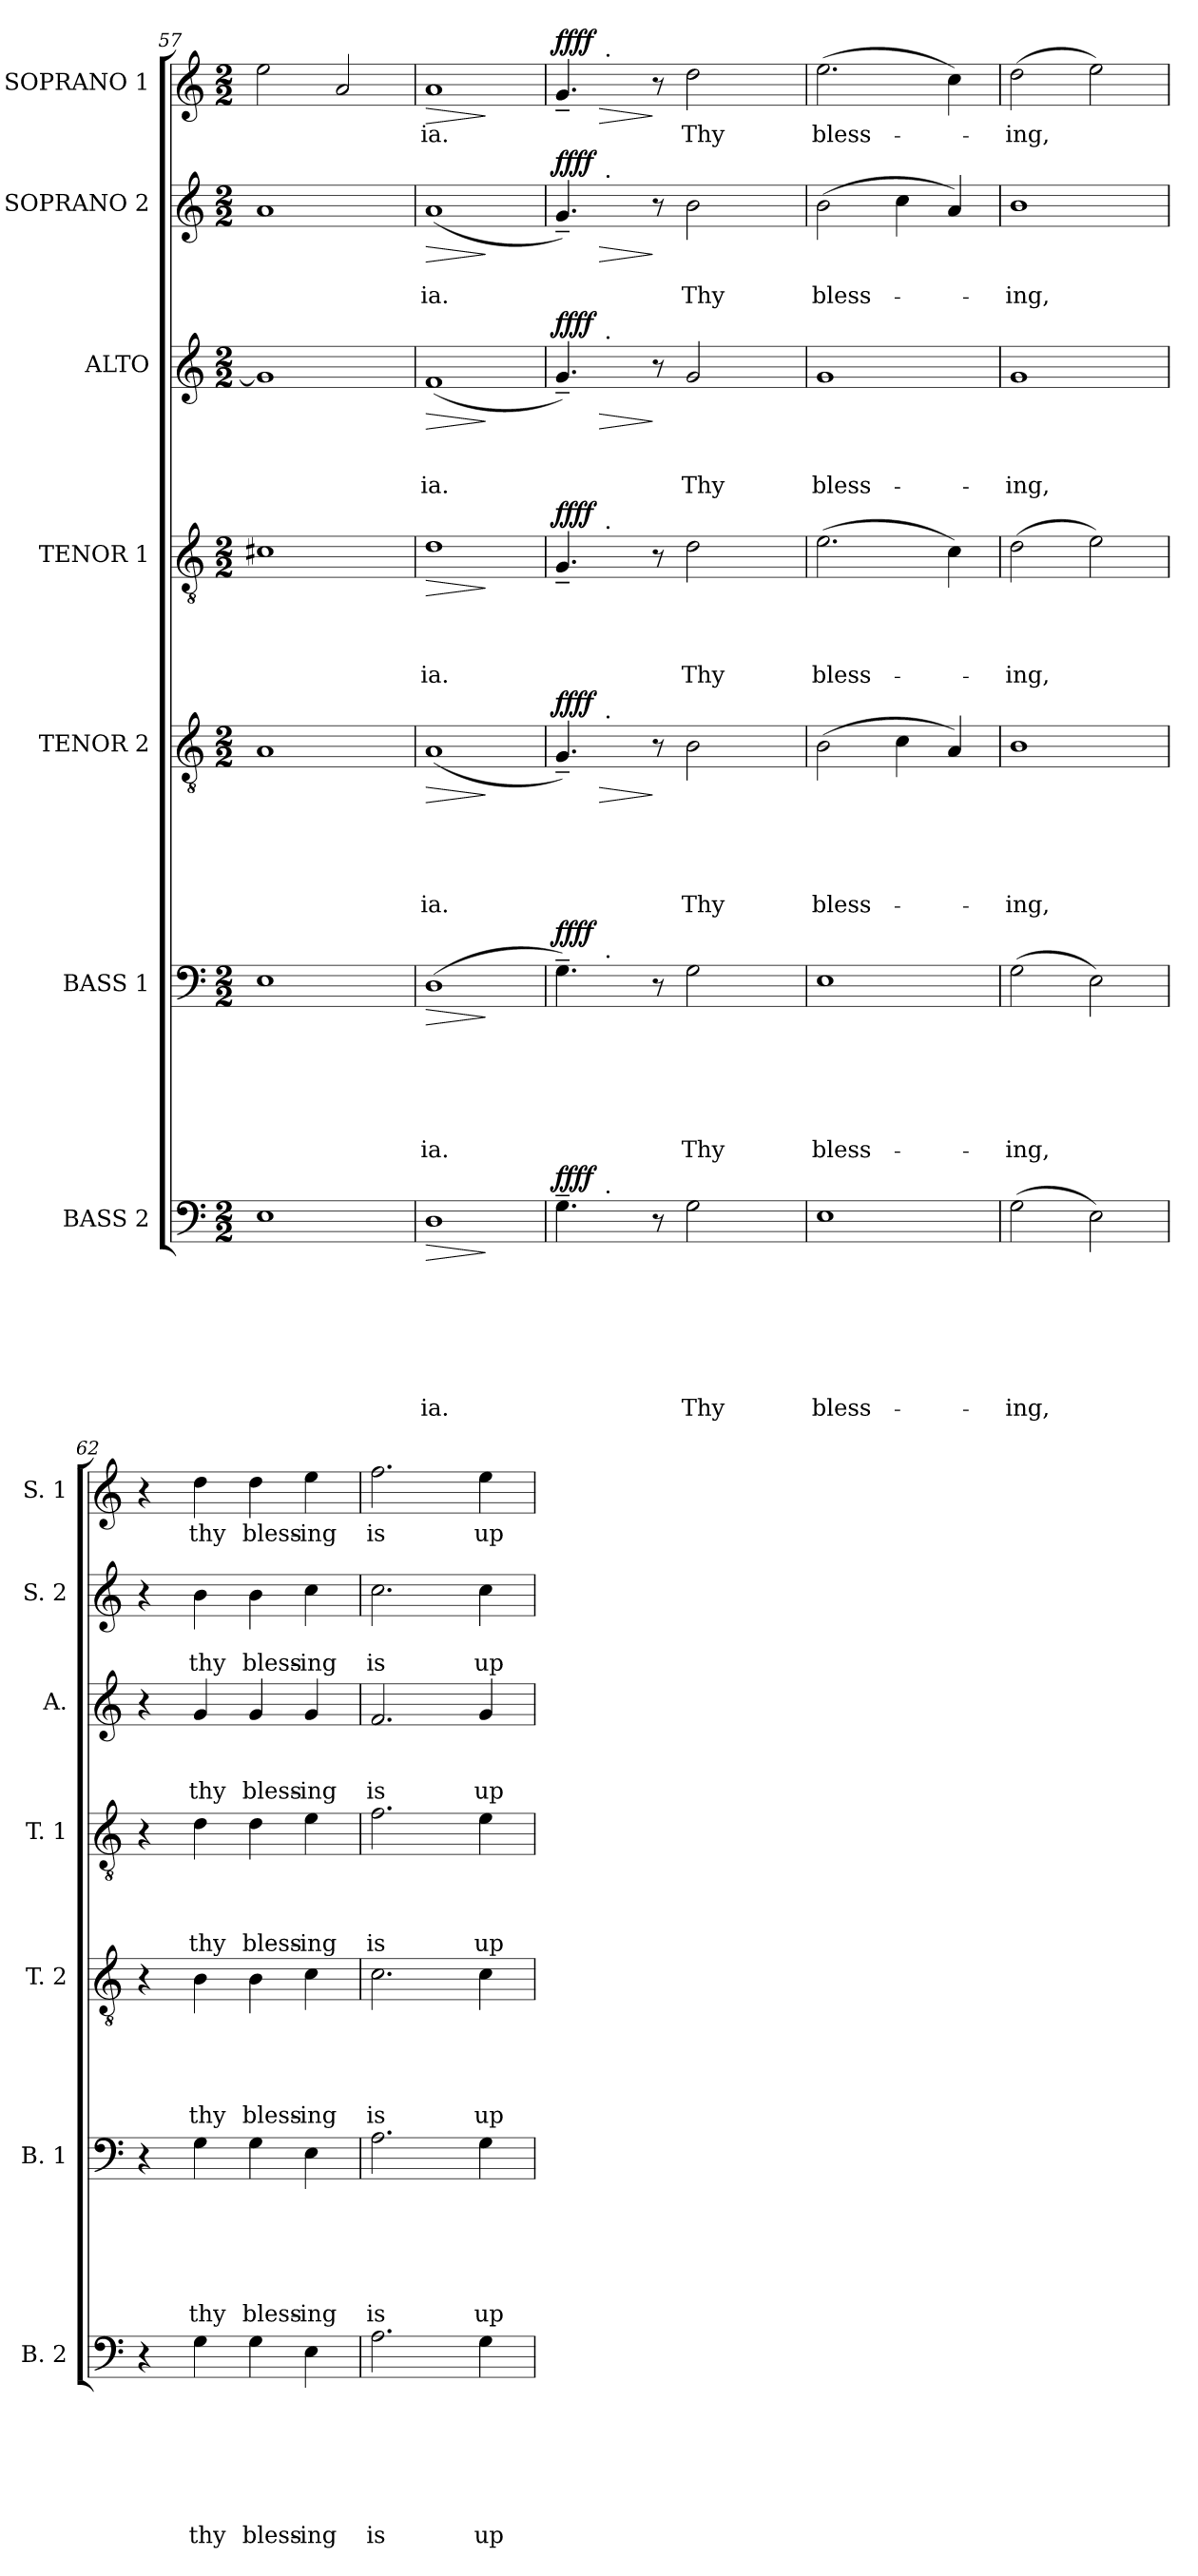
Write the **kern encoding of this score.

**kern	**text	**text	**text	**text	**text	**text	**text	**dynam	**kern	**text	**text	**text	**text	**text	**text	**dynam	**kern	**text	**text	**text	**text	**text	**dynam	**kern	**text	**text	**text	**text	**dynam	**kern	**text	**text	**text	**dynam	**kern	**text	**text	**dynam	**kern	**text	**dynam
*part7	*part7	*part7	*part7	*part7	*part7	*part7	*part7	*part7	*part6	*part6	*part6	*part6	*part6	*part6	*part6	*part6	*part5	*part5	*part5	*part5	*part5	*part5	*part5	*part4	*part4	*part4	*part4	*part4	*part4	*part3	*part3	*part3	*part3	*part3	*part2	*part2	*part2	*part2	*part1	*part1	*part1
*staff7	*staff7	*staff7	*staff7	*staff7	*staff7	*staff7	*staff7	*staff7	*staff6	*staff6	*staff6	*staff6	*staff6	*staff6	*staff6	*staff6	*staff5	*staff5	*staff5	*staff5	*staff5	*staff5	*staff5	*staff4	*staff4	*staff4	*staff4	*staff4	*staff4	*staff3	*staff3	*staff3	*staff3	*staff3	*staff2	*staff2	*staff2	*staff2	*staff1	*staff1	*staff1
*I"BASS 2	*	*	*	*	*	*	*	*	*I"BASS 1	*	*	*	*	*	*	*	*I"TENOR 2	*	*	*	*	*	*	*I"TENOR 1	*	*	*	*	*	*I"ALTO	*	*	*	*	*I"SOPRANO 2	*	*	*	*I"SOPRANO 1	*	*
*I'B. 2	*	*	*	*	*	*	*	*	*I'B. 1	*	*	*	*	*	*	*	*I'T. 2	*	*	*	*	*	*	*I'T. 1	*	*	*	*	*	*I'A.	*	*	*	*	*I'S. 2	*	*	*	*I'S. 1	*	*
*clefF4	*	*	*	*	*	*	*	*	*clefF4	*	*	*	*	*	*	*	*clefGv2	*	*	*	*	*	*	*clefGv2	*	*	*	*	*	*clefG2	*	*	*	*	*clefG2	*	*	*	*clefG2	*	*
*k[]	*	*	*	*	*	*	*	*	*k[]	*	*	*	*	*	*	*	*k[]	*	*	*	*	*	*	*k[]	*	*	*	*	*	*k[]	*	*	*	*	*k[]	*	*	*	*k[]	*	*
*C:	*	*	*	*	*	*	*	*	*C:	*	*	*	*	*	*	*	*C:	*	*	*	*	*	*	*C:	*	*	*	*	*	*C:	*	*	*	*	*C:	*	*	*	*C:	*	*
*M2/2	*	*	*	*	*	*	*	*	*M2/2	*	*	*	*	*	*	*	*M2/2	*	*	*	*	*	*	*M2/2	*	*	*	*	*	*M2/2	*	*	*	*	*M2/2	*	*	*	*M2/2	*	*
=57	=57	=57	=57	=57	=57	=57	=57	=57	=57	=57	=57	=57	=57	=57	=57	=57	=57	=57	=57	=57	=57	=57	=57	=57	=57	=57	=57	=57	=57	=57	=57	=57	=57	=57	=57	=57	=57	=57	=57	=57	=57
1E	.	.	.	.	.	.	.	.	1E	.	.	.	.	.	.	.	1A	.	.	.	.	.	.	1c#X	.	.	.	.	.	1g]	.	.	.	.	1a	.	.	.	2ee\	.	.
.	.	.	.	.	.	.	.	.	.	.	.	.	.	.	.	.	.	.	.	.	.	.	.	.	.	.	.	.	.	.	.	.	.	.	.	.	.	.	2a/	.	.
=58	=58	=58	=58	=58	=58	=58	=58	=58	=58	=58	=58	=58	=58	=58	=58	=58	=58	=58	=58	=58	=58	=58	=58	=58	=58	=58	=58	=58	=58	=58	=58	=58	=58	=58	=58	=58	=58	=58	=58	=58	=58
!	!	!	!	!	!	!	!LO:LY:b	!LO:HP:b	!	!	!	!	!	!	!LO:LY:b	!LO:HP:b	!	!	!	!	!	!LO:LY:b	!LO:HP:b	!	!	!	!	!LO:LY:b	!LO:HP:b	!	!	!	!LO:LY:b	!LO:HP:b	!	!	!LO:LY:b	!LO:HP:b	!	!LO:LY:b	!LO:HP:b
1D	.	.	.	.	.	.	-ia.	>	(>1D	.	.	.	.	.	-ia.	>	(<1A	.	.	.	.	-ia.	>	1d	.	.	.	-ia.	>	(<1f	.	.	-ia.	>	(<1a	.	-ia.	>	1a	-ia.	>
.	.	.	.	.	.	.	.	]	.	.	.	.	.	.	.	]	.	.	.	.	.	.	]	.	.	.	.	.	]	.	.	.	.	]	.	.	.	]	.	.	]
!!LO:LB:g=z
=59	=59	=59	=59	=59	=59	=59	=59	=59	=59	=59	=59	=59	=59	=59	=59	=59	=59	=59	=59	=59	=59	=59	=59	=59	=59	=59	=59	=59	=59	=59	=59	=59	=59	=59	=59	=59	=59	=59	=59	=59	=59
!	!	!	!	!	!	!	!	!	!	!	!	!	!	!	!	!	!	!	!	!	!	!	!	!	!	!	!	!	!	!	!	!	!	!	!	!	!	!	!LO:TX:a:t=c	!	!
!	!	!	!	!	!	!	!	!	!	!	!	!	!	!	!	!	!	!	!	!	!	!	!	!	!	!	!	!	!	!	!	!	!	!	!LO:TX:a:t=c	!	!	!	!	!	!
!	!	!	!	!	!	!	!	!	!	!	!	!	!	!	!	!	!	!	!	!	!	!	!	!	!	!	!	!	!	!LO:TX:a:t=c	!	!	!	!	!	!	!	!	!	!	!
!	!	!	!	!	!	!	!	!	!	!	!	!	!	!	!	!	!	!	!	!	!	!	!	!LO:TX:a:t=c	!	!	!	!	!	!	!	!	!	!	!	!	!	!	!	!	!
!	!	!	!	!	!	!	!	!	!	!	!	!	!	!	!	!	!LO:TX:a:t=c	!	!	!	!	!	!	!	!	!	!	!	!	!	!	!	!	!	!	!	!	!	!	!	!
!	!	!	!	!	!	!	!	!	!LO:TX:a:t=c	!	!	!	!	!	!	!	!	!	!	!	!	!	!	!	!	!	!	!	!	!	!	!	!	!	!	!	!	!	!	!	!
!LO:TX:a:t=c	!	!	!	!	!	!	!	!	!	!	!	!	!	!	!	!	!	!	!	!	!	!	!	!	!	!	!	!	!	!	!	!	!	!	!	!	!	!	!	!	!
!	!	!	!	!	!	!	!	!LO:DY:a	!	!	!	!	!	!	!	!LO:DY:a	!	!	!	!	!	!	!LO:HP:b	!	!	!	!	!	!	!	!	!	!	!LO:HP:b	!	!	!	!LO:HP:b	!	!	!LO:HP:b
!	!	!	!	!	!	!	!	!	!	!	!	!	!	!	!	!	!	!	!	!	!	!	!LO:DY:n=1:a	!	!	!	!	!	!LO:DY:a	!	!	!	!	!LO:DY:n=1:a	!	!	!	!LO:DY:n=1:a	!	!	!LO:DY:n=1:a
*^	*	*	*	*	*	*	*	*	*^	*	*	*	*	*	*	*	*^	*	*	*	*	*	*	*^	*	*	*	*	*	*^	*	*	*	*	*^	*	*	*	*^	*	*
4.G~>\	8ryy	.	.	.	.	.	.	.	ffff	4.G~>\)	8ryy	.	.	.	.	.	.	ffff	4.G~</)	8ryy	.	.	.	.	.	> ffff	4.G~</	8ryy	.	.	.	.	ffff	4.g~</)	8ryy	.	.	.	> ffff	4.g~</)	8ryy	.	.	> ffff	4.g~</	8ryy	.	> ffff
.	32ryy	.	.	.	.	.	.	.	.	.	32ryy	.	.	.	.	.	.	.	.	32ryy	.	.	.	.	.	.	.	32ryy	.	.	.	.	.	.	32ryy	.	.	.	.	.	32ryy	.	.	.	.	32ryy	.	.
!	!	!	!	!	!	!	!	!	!	!	!	!	!	!	!	!	!	!	!	!	!	!	!	!	!	!	!	!	!	!	!	!	!	!	!	!	!	!	!	!	!	!	!	!	!	!LO:TX:a:t=.	!	!
!	!	!	!	!	!	!	!	!	!	!	!	!	!	!	!	!	!	!	!	!	!	!	!	!	!	!	!	!	!	!	!	!	!	!	!	!	!	!	!	!	!LO:TX:a:t=.	!	!	!	!	!	!	!
!	!	!	!	!	!	!	!	!	!	!	!	!	!	!	!	!	!	!	!	!	!	!	!	!	!	!	!	!	!	!	!	!	!	!	!LO:TX:a:t=.	!	!	!	!	!	!	!	!	!	!	!	!	!
!	!	!	!	!	!	!	!	!	!	!	!	!	!	!	!	!	!	!	!	!	!	!	!	!	!	!	!	!LO:TX:a:t=.	!	!	!	!	!	!	!	!	!	!	!	!	!	!	!	!	!	!	!	!
!	!	!	!	!	!	!	!	!	!	!	!	!	!	!	!	!	!	!	!	!LO:TX:a:t=.	!	!	!	!	!	!	!	!	!	!	!	!	!	!	!	!	!	!	!	!	!	!	!	!	!	!	!	!
!	!	!	!	!	!	!	!	!	!	!	!LO:TX:a:t=.	!	!	!	!	!	!	!	!	!	!	!	!	!	!	!	!	!	!	!	!	!	!	!	!	!	!	!	!	!	!	!	!	!	!	!	!	!
!	!LO:TX:a:t=.	!	!	!	!	!	!	!	!	!	!	!	!	!	!	!	!	!	!	!	!	!	!	!	!	!	!	!	!	!	!	!	!	!	!	!	!	!	!	!	!	!	!	!	!	!	!	!
.	2ryy	.	.	.	.	.	.	.	.	.	2ryy	.	.	.	.	.	.	.	.	2ryy	.	.	.	.	.	.	.	2ryy	.	.	.	.	.	.	2ryy	.	.	.	.	.	2ryy	.	.	.	.	2ryy	.	.
8r	.	.	.	.	.	.	.	.	.	8r	.	.	.	.	.	.	.	.	8r	.	.	.	.	.	.	]	8r	.	.	.	.	.	.	8r	.	.	.	.	]	8r	.	.	.	]	8r	.	.	]
!	!	!	!	!	!	!	!	!LO:LY:b	!	!	!	!	!	!	!	!	!LO:LY:b	!	!	!	!	!	!	!	!LO:LY:b	!	!	!	!	!	!	!LO:LY:b	!	!	!	!	!	!LO:LY:b	!	!	!	!	!LO:LY:b	!	!	!	!LO:LY:b	!
2G\	.	.	.	.	.	.	.	Thy	.	2G\	.	.	.	.	.	.	Thy	.	2B\	.	.	.	.	.	Thy	.	2d\	.	.	.	.	Thy	.	2g/	.	.	.	Thy	.	2b\	.	.	Thy	.	2dd\	.	Thy	.
.	4ryy	.	.	.	.	.	.	.	.	.	4ryy	.	.	.	.	.	.	.	.	4ryy	.	.	.	.	.	.	.	4ryy	.	.	.	.	.	.	4ryy	.	.	.	.	.	4ryy	.	.	.	.	4ryy	.	.
.	16.ryy	.	.	.	.	.	.	.	.	.	16.ryy	.	.	.	.	.	.	.	.	16.ryy	.	.	.	.	.	.	.	16.ryy	.	.	.	.	.	.	16.ryy	.	.	.	.	.	16.ryy	.	.	.	.	16.ryy	.	.
=60	=60	=60	=60	=60	=60	=60	=60	=60	=60	=60	=60	=60	=60	=60	=60	=60	=60	=60	=60	=60	=60	=60	=60	=60	=60	=60	=60	=60	=60	=60	=60	=60	=60	=60	=60	=60	=60	=60	=60	=60	=60	=60	=60	=60	=60	=60	=60	=60
!	!	!	!	!	!	!	!	!LO:LY:b	!	!	!	!	!	!	!	!	!LO:LY:b	!	!	!	!	!	!	!	!LO:LY:b	!	!	!	!	!	!	!LO:LY:b	!	!	!	!	!	!LO:LY:b	!	!	!	!	!LO:LY:b	!	!	!	!LO:LY:b	!
*v	*v	*	*	*	*	*	*	*	*	*	*	*	*	*	*	*	*	*	*v	*v	*	*	*	*	*	*	*v	*v	*	*	*	*	*	*v	*v	*	*	*	*	*v	*v	*	*	*	*v	*v	*	*
*	*	*	*	*	*	*	*	*	*v	*v	*	*	*	*	*	*	*	*	*	*	*	*	*	*	*	*	*	*	*	*	*	*	*	*	*	*	*	*	*	*	*	*
1E	.	.	.	.	.	.	bless-	.	1E	.	.	.	.	.	bless-	.	(>2B\	.	.	.	.	bless-	.	(>2.e\	.	.	.	bless-	.	1g	.	.	bless-	.	(>2b\	.	bless-	.	(>2.ee\	bless-	.
.	.	.	.	.	.	.	.	.	.	.	.	.	.	.	.	.	4c\	.	.	.	.	.	.	.	.	.	.	.	.	.	.	.	.	.	4cc\	.	.	.	.	.	.
.	.	.	.	.	.	.	.	.	.	.	.	.	.	.	.	.	4A/)	.	.	.	.	.	.	4c\)	.	.	.	.	.	.	.	.	.	.	4a/)	.	.	.	4cc\)	.	.
=61	=61	=61	=61	=61	=61	=61	=61	=61	=61	=61	=61	=61	=61	=61	=61	=61	=61	=61	=61	=61	=61	=61	=61	=61	=61	=61	=61	=61	=61	=61	=61	=61	=61	=61	=61	=61	=61	=61	=61	=61	=61
!	!	!	!	!	!	!	!LO:LY:b	!	!	!	!	!	!	!	!LO:LY:b	!	!	!	!	!	!	!LO:LY:b	!	!	!	!	!	!LO:LY:b	!	!	!	!	!LO:LY:b	!	!	!	!LO:LY:b	!	!	!LO:LY:b	!
(>2G\	.	.	.	.	.	.	-ing,	.	(>2G\	.	.	.	.	.	-ing,	.	1B	.	.	.	.	-ing,	.	(>2d\	.	.	.	-ing,	.	1g	.	.	-ing,	.	1b	.	-ing,	.	(>2dd\	-ing,	.
2E\)	.	.	.	.	.	.	.	.	2E\)	.	.	.	.	.	.	.	.	.	.	.	.	.	.	2e\)	.	.	.	.	.	.	.	.	.	.	.	.	.	.	2ee\)	.	.
=62	=62	=62	=62	=62	=62	=62	=62	=62	=62	=62	=62	=62	=62	=62	=62	=62	=62	=62	=62	=62	=62	=62	=62	=62	=62	=62	=62	=62	=62	=62	=62	=62	=62	=62	=62	=62	=62	=62	=62	=62	=62
4r	.	.	.	.	.	.	.	.	4r	.	.	.	.	.	.	.	4r	.	.	.	.	.	.	4r	.	.	.	.	.	4r	.	.	.	.	4r	.	.	.	4r	.	.
!	!	!	!	!	!	!	!LO:LY:b	!	!	!	!	!	!	!	!LO:LY:b	!	!	!	!	!	!	!LO:LY:b	!	!	!	!	!	!LO:LY:b	!	!	!	!	!LO:LY:b	!	!	!	!LO:LY:b	!	!	!LO:LY:b	!
4G\	.	.	.	.	.	.	thy	.	4G\	.	.	.	.	.	thy	.	4B\	.	.	.	.	thy	.	4d\	.	.	.	thy	.	4g/	.	.	thy	.	4b\	.	thy	.	4dd\	thy	.
!	!	!	!	!	!	!	!LO:LY:b	!	!	!	!	!	!	!	!LO:LY:b	!	!	!	!	!	!	!LO:LY:b	!	!	!	!	!	!LO:LY:b	!	!	!	!	!LO:LY:b	!	!	!	!LO:LY:b	!	!	!LO:LY:b	!
4G\	.	.	.	.	.	.	bless-	.	4G\	.	.	.	.	.	bless-	.	4B\	.	.	.	.	bless-	.	4d\	.	.	.	bless-	.	4g/	.	.	bless-	.	4b\	.	bless-	.	4dd\	bless-	.
!	!	!	!	!	!	!	!LO:LY:b:rj	!	!	!	!	!	!	!	!LO:LY:b:rj	!	!	!	!	!	!	!LO:LY:b:rj	!	!	!	!	!	!LO:LY:b:rj	!	!	!	!	!LO:LY:b:rj	!	!	!	!LO:LY:b:rj	!	!	!LO:LY:b:rj	!
4E\	.	.	.	.	.	.	-ing	.	4E\	.	.	.	.	.	-ing	.	4c\	.	.	.	.	-ing	.	4e\	.	.	.	-ing	.	4g/	.	.	-ing	.	4cc\	.	-ing	.	4ee\	-ing	.
=63	=63	=63	=63	=63	=63	=63	=63	=63	=63	=63	=63	=63	=63	=63	=63	=63	=63	=63	=63	=63	=63	=63	=63	=63	=63	=63	=63	=63	=63	=63	=63	=63	=63	=63	=63	=63	=63	=63	=63	=63	=63
!	!	!	!	!	!	!	!LO:LY:b	!	!	!	!	!	!	!	!LO:LY:b	!	!	!	!	!	!	!LO:LY:b	!	!	!	!	!	!LO:LY:b	!	!	!	!	!LO:LY:b	!	!	!	!LO:LY:b	!	!	!LO:LY:b	!
2.A\	.	.	.	.	.	.	is	.	2.A\	.	.	.	.	.	is	.	2.c\	.	.	.	.	is	.	2.f\	.	.	.	is	.	2.f/	.	.	is	.	2.cc\	.	is	.	2.ff\	is	.
!	!	!	!	!	!	!	!LO:LY:b	!	!	!	!	!	!	!	!LO:LY:b	!	!	!	!	!	!	!LO:LY:b	!	!	!	!	!	!LO:LY:b	!	!	!	!	!LO:LY:b	!	!	!	!LO:LY:b	!	!	!LO:LY:b	!
4G\	.	.	.	.	.	.	up-	.	4G\	.	.	.	.	.	up-	.	4c\	.	.	.	.	up-	.	4e\	.	.	.	up-	.	4g/	.	.	up-	.	4cc\	.	up-	.	4ee\	up-	.
=	=	=	=	=	=	=	=	=	=	=	=	=	=	=	=	=	=	=	=	=	=	=	=	=	=	=	=	=	=	=	=	=	=	=	=	=	=	=	=	=	=
*-	*-	*-	*-	*-	*-	*-	*-	*-	*-	*-	*-	*-	*-	*-	*-	*-	*-	*-	*-	*-	*-	*-	*-	*-	*-	*-	*-	*-	*-	*-	*-	*-	*-	*-	*-	*-	*-	*-	*-	*-	*-
